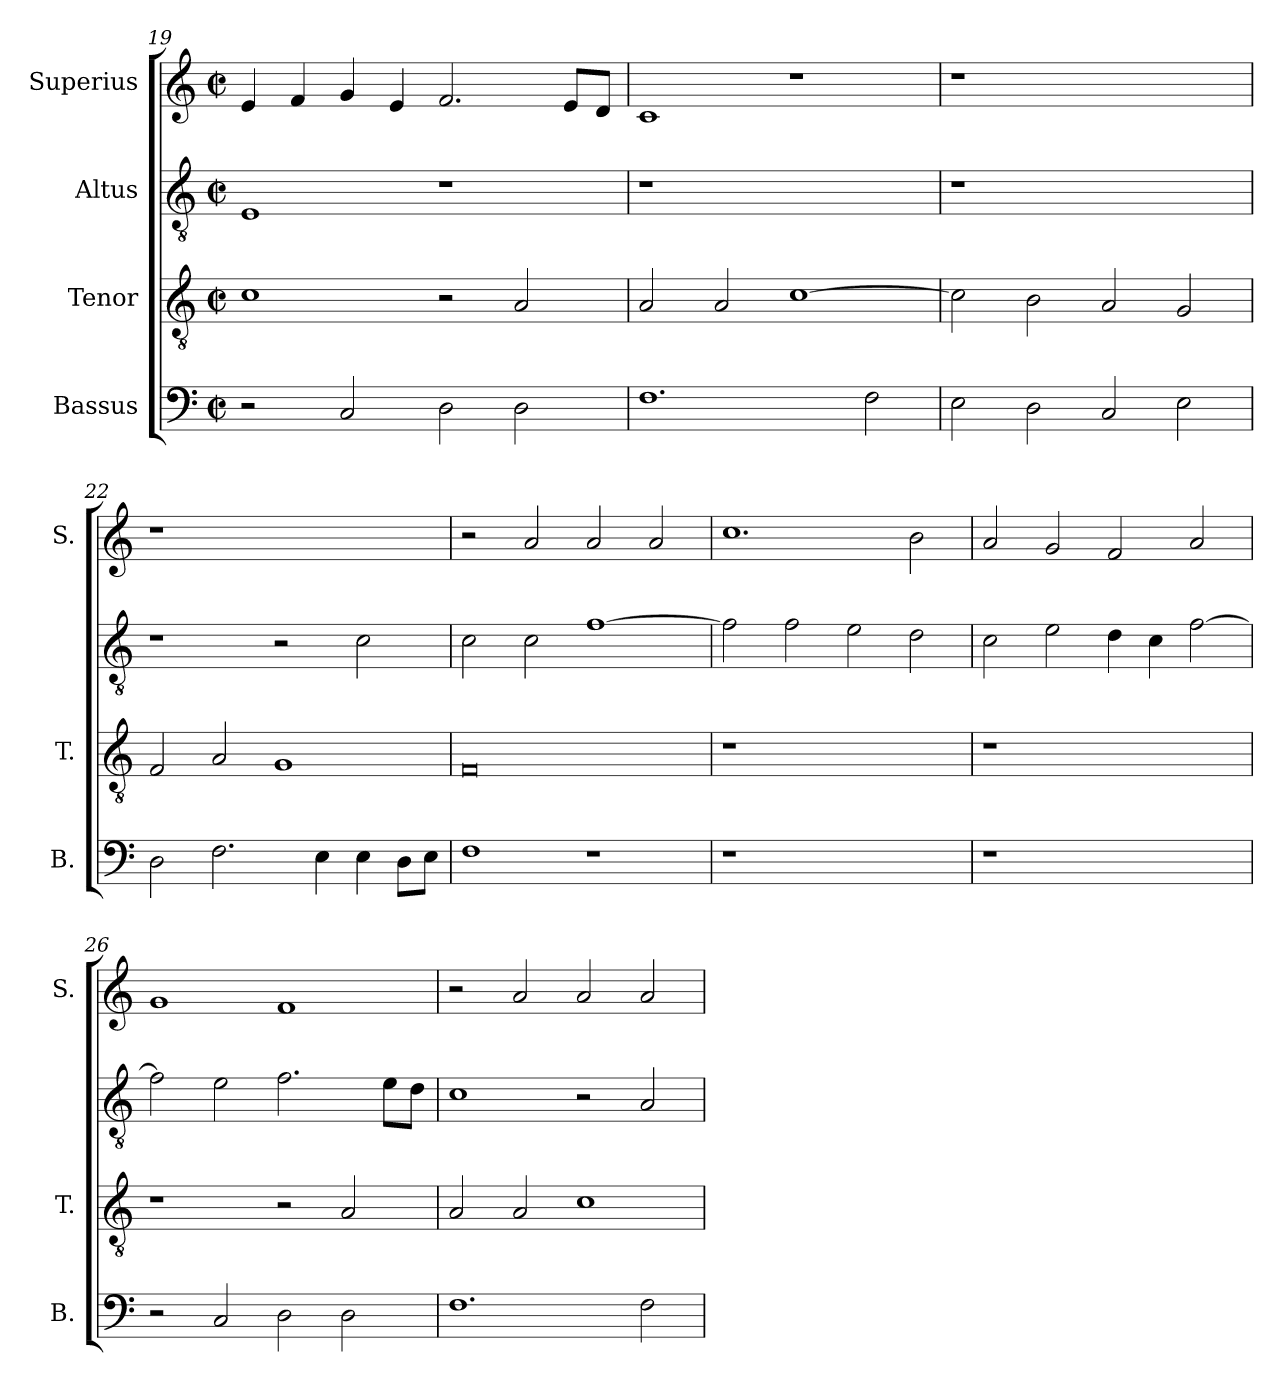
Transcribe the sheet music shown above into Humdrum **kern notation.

**kern	**kern	**kern	**kern
*part4	*part3	*part2	*part1
*staff4	*staff3	*staff2	*staff1
*I"Bassus	*I"Tenor	*I"Altus	*I"Superius
*I'B.	*I'T.	*	*I'S.
*clefF4	*clefGv2	*clefGv2	*clefG2
*	*ITrd7c12	*ITrd7c12	*
*k[]	*k[]	*k[]	*k[]
*C:	*C:	*C:	*C:
*M2/2	*M2/2	*M2/2	*M2/2
*met(c|)	*met(c|)	*met(c|)	*met(c|)
=19	=19	=19	=19
2r	1Ci	1EEi	4ei/
.	.	.	4fi/
2Ci/	.	.	4gi/
.	.	.	4ei/
2Di\	2r	1r	2.fi/
2Di\	2AAi/	.	.
.	.	.	8ei/L
.	.	.	8di/J
=20	=20	=20	=20
!	!	!LO:N:vis=1	!
1.Fi	2AAi/	1r	1ci
.	2AAi/	.	.
.	[>1Ci	1ryy	1r
2Fi\	.	.	.
=21	=21	=21	=21
!	!	!LO:N:vis=1	!LO:N:vis=1
2Ei\	2Ci\]	1r	1r
2Di\	2BBi\	.	.
2Ci/	2AAi/	1ryy	1ryy
2Ei\	2GGi/	.	.
!!LO:LB:g=z
=22	=22	=22	=22
!	!	!	!LO:N:vis=1
2Di\	2FFi/	1r	1r
2.Fi\	2AAi/	.	.
.	1GGi	2r	1ryy
4Ei\	.	.	.
4Ei\	.	2Ci\	.
8Di\L	.	.	.
8Ei\J	.	.	.
=23	=23	=23	=23
1Fi	0FFi	2Ci\	2r
.	.	2Ci\	2ai/
1r	.	[>1Fi	2ai/
.	.	.	2ai/
=24	=24	=24	=24
!LO:N:vis=1	!LO:N:vis=1	!	!
1r	1r	2Fi\]	1.cci
.	.	2Fi\	.
1ryy	1ryy	2Ei\	.
.	.	2Di\	2bi\
=25	=25	=25	=25
!LO:N:vis=1	!LO:N:vis=1	!	!
1r	1r	2Ci\	2ai/
.	.	2Ei\	2gi/
1ryy	1ryy	4Di\	2fi/
.	.	4Ci\	.
.	.	[>2Fi\	2ai/
!!LO:PB:g=z
=26	=26	=26	=26
2r	1r	2Fi\]	1gi
2Ci/	.	2Ei\	.
2Di\	2r	2.Fi\	1fi
2Di\	2AAi/	.	.
.	.	8Ei\L	.
.	.	8Di\J	.
=27	=27	=27	=27
1.Fi	2AAi/	1Ci	2r
.	2AAi/	.	2ai/
.	1Ci	2r	2ai/
2Fi\	.	2AAi/	2ai/
=	=	=	=
*-	*-	*-	*-
